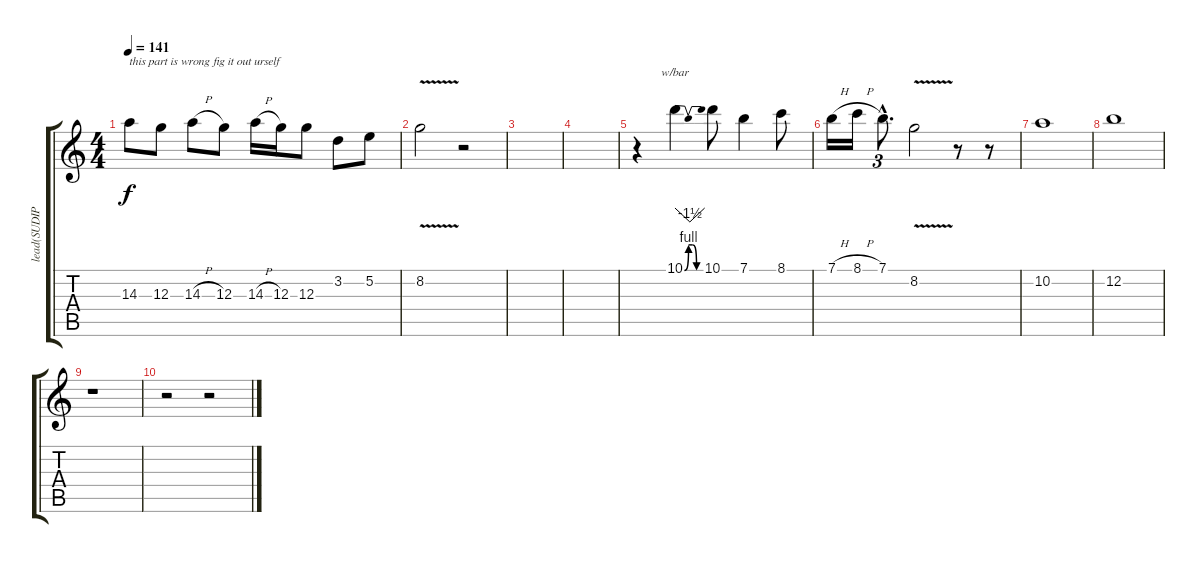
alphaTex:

\track ("lead(SUDIP)" "lead(SUDIP") {instrument overdrivenguitar}
\staff {score tabs}
\tuning (E4 B3 G3 D3 A2 E2) {hide}
\ts (4 4)
\tempo 141
\clef g2
\ks c
14.3.8{txt "this part is wrong fig it out urself" dy f} 12.3.8 14.3{h}.8 12.3.8 14.3{h}.16 12.3.16 12.3.8 3.2.8 5.2.8 |
8.2{v}.2 r.2 |
|
|
r.4 10.1{be (custom 0 0 15 4 30 4 45 0 60 0)}.4{tbe (dip default 0 0 30 -6 60 0)} 10.1.8 7.1.4 8.1.8 |
7.1{h}.16 8.1{h}.16 7.1{hac}.8{d tu (3 2)} 8.2{v}.2 r.8 r.8 |
10.2.1 |
12.2.1 |
r.1 |
r.2 r.2
